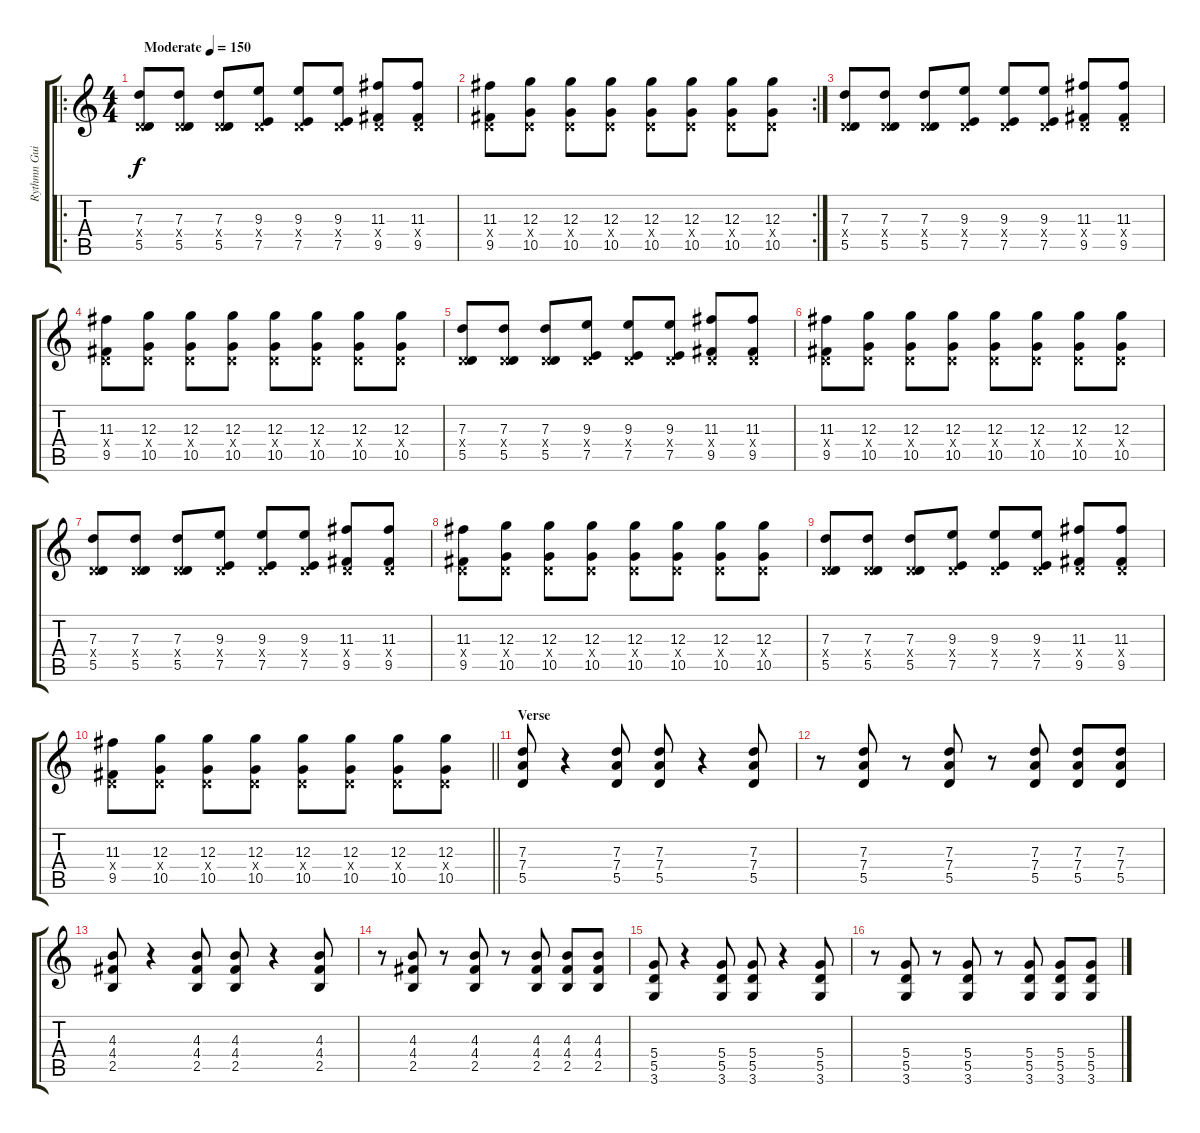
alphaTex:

\track ("Rythmn Guitar" "Rythmn Gui") {instrument acousticguitarnylon}
\staff {score tabs}
\tuning (E4 B3 G3 D3 A2 E2) {hide}
\ro
\ts (4 4)
\tempo (150 "Moderate")
\clef g2
\ks c
(7.3 0.4{x} 5.5).8{dy f instrument acousticguitarnylon} (7.3 0.4{x} 5.5).8 (7.3 0.4{x} 5.5).8 (9.3 0.4{x} 7.5).8 (9.3 0.4{x} 7.5).8 (9.3 0.4{x} 7.5).8 (11.3 0.4{x} 9.5).8 (11.3 0.4{x} 9.5).8 |
\rc 2
(11.3 0.4{x} 9.5).8 (12.3 0.4{x} 10.5).8 (12.3 0.4{x} 10.5).8 (12.3 0.4{x} 10.5).8 (12.3 0.4{x} 10.5).8 (12.3 0.4{x} 10.5).8 (12.3 0.4{x} 10.5).8 (12.3 0.4{x} 10.5).8 |
(7.3 0.4{x} 5.5).8 (7.3 0.4{x} 5.5).8 (7.3 0.4{x} 5.5).8 (9.3 0.4{x} 7.5).8 (9.3 0.4{x} 7.5).8 (9.3 0.4{x} 7.5).8 (11.3 0.4{x} 9.5).8 (11.3 0.4{x} 9.5).8 |
(11.3 0.4{x} 9.5).8 (12.3 0.4{x} 10.5).8 (12.3 0.4{x} 10.5).8 (12.3 0.4{x} 10.5).8 (12.3 0.4{x} 10.5).8 (12.3 0.4{x} 10.5).8 (12.3 0.4{x} 10.5).8 (12.3 0.4{x} 10.5).8 |
(7.3 0.4{x} 5.5).8 (7.3 0.4{x} 5.5).8 (7.3 0.4{x} 5.5).8 (9.3 0.4{x} 7.5).8 (9.3 0.4{x} 7.5).8 (9.3 0.4{x} 7.5).8 (11.3 0.4{x} 9.5).8 (11.3 0.4{x} 9.5).8 |
(11.3 0.4{x} 9.5).8 (12.3 0.4{x} 10.5).8 (12.3 0.4{x} 10.5).8 (12.3 0.4{x} 10.5).8 (12.3 0.4{x} 10.5).8 (12.3 0.4{x} 10.5).8 (12.3 0.4{x} 10.5).8 (12.3 0.4{x} 10.5).8 |
(7.3 0.4{x} 5.5).8 (7.3 0.4{x} 5.5).8 (7.3 0.4{x} 5.5).8 (9.3 0.4{x} 7.5).8 (9.3 0.4{x} 7.5).8 (9.3 0.4{x} 7.5).8 (11.3 0.4{x} 9.5).8 (11.3 0.4{x} 9.5).8 |
(11.3 0.4{x} 9.5).8 (12.3 0.4{x} 10.5).8 (12.3 0.4{x} 10.5).8 (12.3 0.4{x} 10.5).8 (12.3 0.4{x} 10.5).8 (12.3 0.4{x} 10.5).8 (12.3 0.4{x} 10.5).8 (12.3 0.4{x} 10.5).8 |
(7.3 0.4{x} 5.5).8 (7.3 0.4{x} 5.5).8 (7.3 0.4{x} 5.5).8 (9.3 0.4{x} 7.5).8 (9.3 0.4{x} 7.5).8 (9.3 0.4{x} 7.5).8 (11.3 0.4{x} 9.5).8 (11.3 0.4{x} 9.5).8 |
\barLineRight lightlight
(11.3 0.4{x} 9.5).8 (12.3 0.4{x} 10.5).8 (12.3 0.4{x} 10.5).8 (12.3 0.4{x} 10.5).8 (12.3 0.4{x} 10.5).8 (12.3 0.4{x} 10.5).8 (12.3 0.4{x} 10.5).8 (12.3 0.4{x} 10.5).8 |
\section ("" "Verse")
(7.3 7.4 5.5).8 r.4 (7.3 7.4 5.5).8 (7.3 7.4 5.5).8 r.4 (7.3 7.4 5.5).8 |
r.8 (7.3 7.4 5.5).8 r.8 (7.3 7.4 5.5).8 r.8 (7.3 7.4 5.5).8 (7.3 7.4 5.5).8 (7.3 7.4 5.5).8 |
(4.3 4.4 2.5).8 r.4 (4.3 4.4 2.5).8 (4.3 4.4 2.5).8 r.4 (4.3 4.4 2.5).8 |
r.8 (4.3 4.4 2.5).8 r.8 (4.3 4.4 2.5).8 r.8 (4.3 4.4 2.5).8 (4.3 4.4 2.5).8 (4.3 4.4 2.5).8 |
(5.4 5.5 3.6).8 r.4 (5.4 5.5 3.6).8 (5.4 5.5 3.6).8 r.4 (5.4 5.5 3.6).8 |
r.8 (5.4 5.5 3.6).8 r.8 (5.4 5.5 3.6).8 r.8 (5.4 5.5 3.6).8 (5.4 5.5 3.6).8 (5.4 5.5 3.6).8
